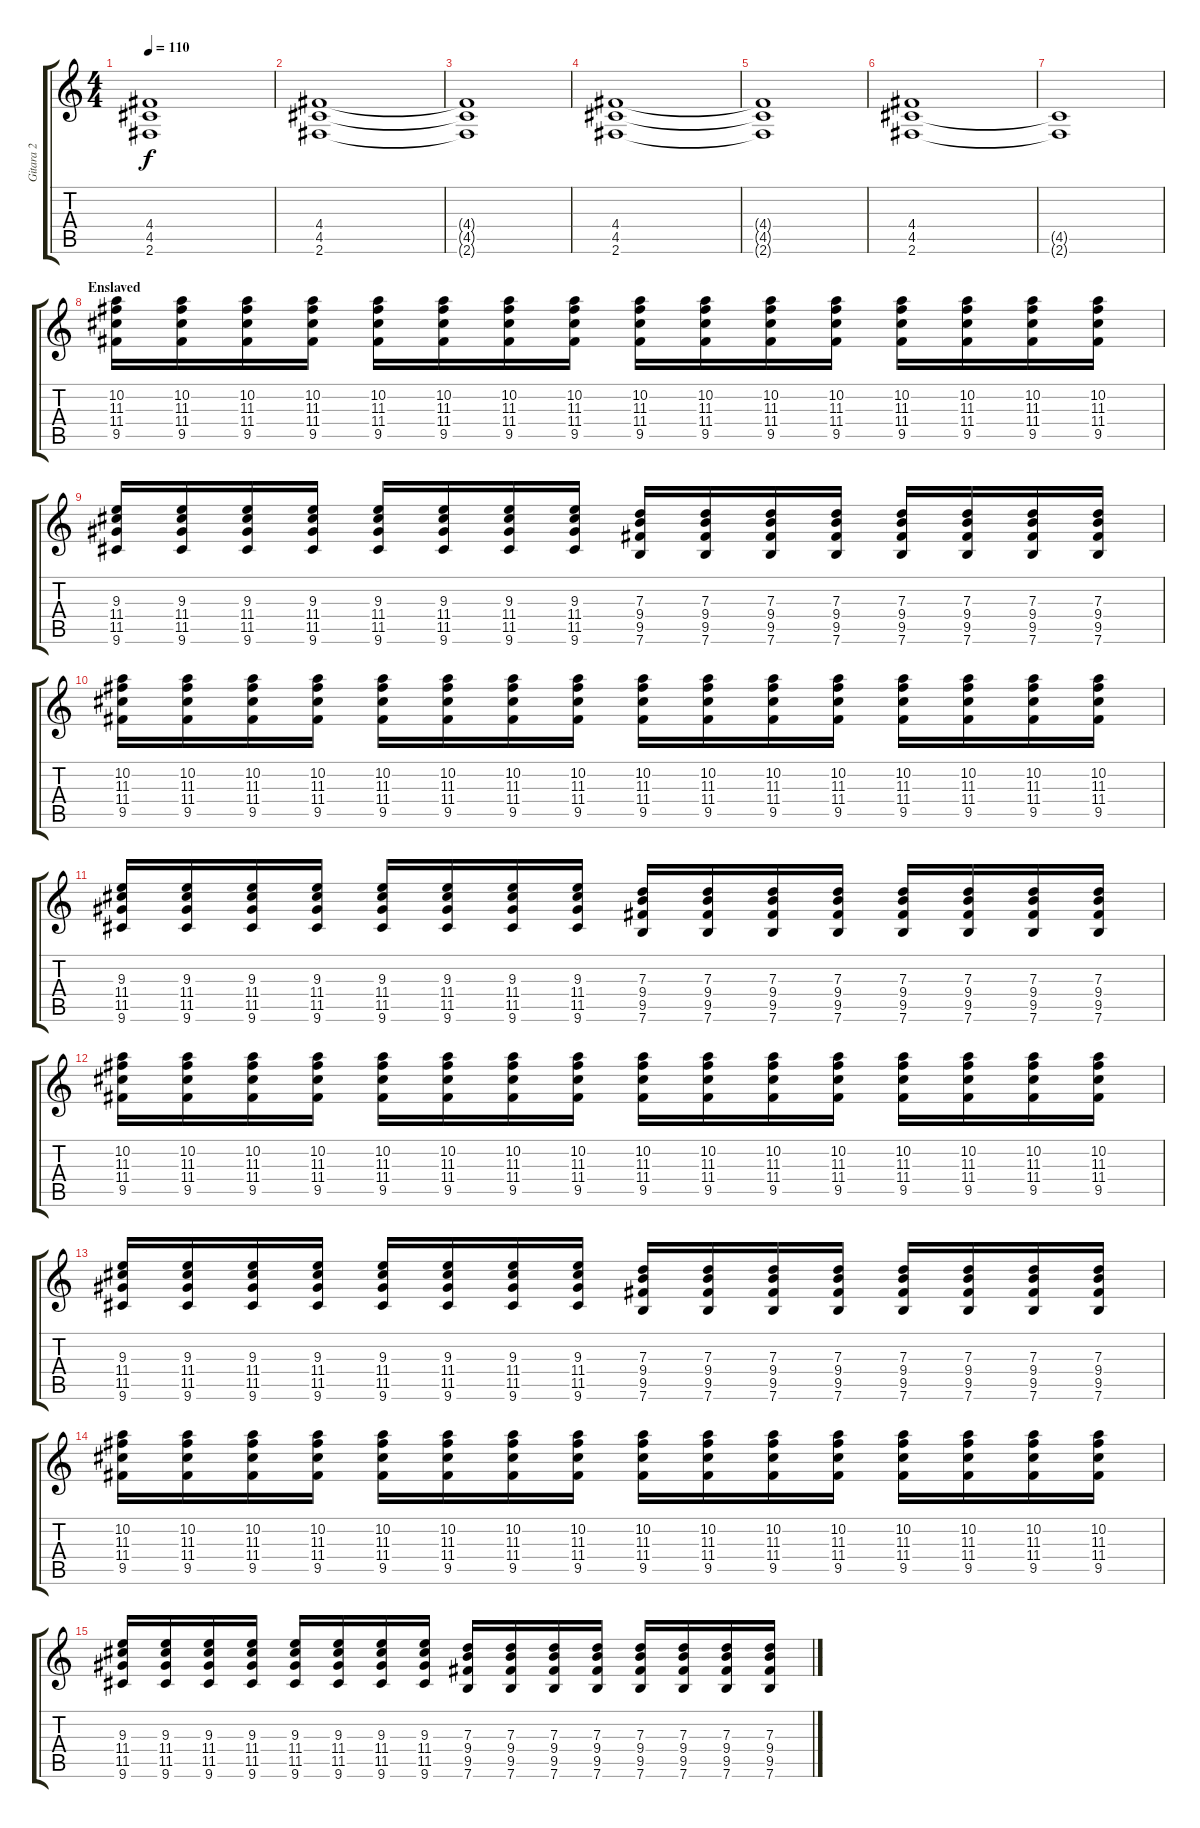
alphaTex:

\track ("Gitara 2" "Gitara 2") {instrument distortionguitar}
\staff {score tabs}
\tuning (E4 B3 G3 D3 A2 E2) {hide}
\ts (4 4)
\tempo 110
\clef g2
\ks c
(4.4{t} 4.5{t} 2.6{t}).1{dy f} |
(4.4 4.5 2.6).1 |
(4.4{t} 4.5{t} 2.6{t}).1 |
(4.4 4.5 2.6).1 |
(4.4{t} 4.5{t} 2.6{t}).1 |
(4.4 4.5 2.6).1 |
(4.5{t} 2.6{t}).1 |
\section ("" "Enslaved")
(10.2 11.3 11.4 9.5).16 (10.2 11.3 11.4 9.5).16 (10.2 11.3 11.4 9.5).16 (10.2 11.3 11.4 9.5).16 (10.2 11.3 11.4 9.5).16 (10.2 11.3 11.4 9.5).16 (10.2 11.3 11.4 9.5).16 (10.2 11.3 11.4 9.5).16 (10.2 11.3 11.4 9.5).16 (10.2 11.3 11.4 9.5).16 (10.2 11.3 11.4 9.5).16 (10.2 11.3 11.4 9.5).16 (10.2 11.3 11.4 9.5).16 (10.2 11.3 11.4 9.5).16 (10.2 11.3 11.4 9.5).16 (10.2 11.3 11.4 9.5).16 |
(9.3 11.4 11.5 9.6).16 (9.3 11.4 11.5 9.6).16 (9.3 11.4 11.5 9.6).16 (9.3 11.4 11.5 9.6).16 (9.3 11.4 11.5 9.6).16 (9.3 11.4 11.5 9.6).16 (9.3 11.4 11.5 9.6).16 (9.3 11.4 11.5 9.6).16 (7.3 9.4 9.5 7.6).16 (7.3 9.4 9.5 7.6).16 (7.3 9.4 9.5 7.6).16 (7.3 9.4 9.5 7.6).16 (7.3 9.4 9.5 7.6).16 (7.3 9.4 9.5 7.6).16 (7.3 9.4 9.5 7.6).16 (7.3 9.4 9.5 7.6).16 |
(10.2 11.3 11.4 9.5).16 (10.2 11.3 11.4 9.5).16 (10.2 11.3 11.4 9.5).16 (10.2 11.3 11.4 9.5).16 (10.2 11.3 11.4 9.5).16 (10.2 11.3 11.4 9.5).16 (10.2 11.3 11.4 9.5).16 (10.2 11.3 11.4 9.5).16 (10.2 11.3 11.4 9.5).16 (10.2 11.3 11.4 9.5).16 (10.2 11.3 11.4 9.5).16 (10.2 11.3 11.4 9.5).16 (10.2 11.3 11.4 9.5).16 (10.2 11.3 11.4 9.5).16 (10.2 11.3 11.4 9.5).16 (10.2 11.3 11.4 9.5).16 |
(9.3 11.4 11.5 9.6).16 (9.3 11.4 11.5 9.6).16 (9.3 11.4 11.5 9.6).16 (9.3 11.4 11.5 9.6).16 (9.3 11.4 11.5 9.6).16 (9.3 11.4 11.5 9.6).16 (9.3 11.4 11.5 9.6).16 (9.3 11.4 11.5 9.6).16 (7.3 9.4 9.5 7.6).16 (7.3 9.4 9.5 7.6).16 (7.3 9.4 9.5 7.6).16 (7.3 9.4 9.5 7.6).16 (7.3 9.4 9.5 7.6).16 (7.3 9.4 9.5 7.6).16 (7.3 9.4 9.5 7.6).16 (7.3 9.4 9.5 7.6).16 |
(10.2 11.3 11.4 9.5).16 (10.2 11.3 11.4 9.5).16 (10.2 11.3 11.4 9.5).16 (10.2 11.3 11.4 9.5).16 (10.2 11.3 11.4 9.5).16 (10.2 11.3 11.4 9.5).16 (10.2 11.3 11.4 9.5).16 (10.2 11.3 11.4 9.5).16 (10.2 11.3 11.4 9.5).16 (10.2 11.3 11.4 9.5).16 (10.2 11.3 11.4 9.5).16 (10.2 11.3 11.4 9.5).16 (10.2 11.3 11.4 9.5).16 (10.2 11.3 11.4 9.5).16 (10.2 11.3 11.4 9.5).16 (10.2 11.3 11.4 9.5).16 |
(9.3 11.4 11.5 9.6).16 (9.3 11.4 11.5 9.6).16 (9.3 11.4 11.5 9.6).16 (9.3 11.4 11.5 9.6).16 (9.3 11.4 11.5 9.6).16 (9.3 11.4 11.5 9.6).16 (9.3 11.4 11.5 9.6).16 (9.3 11.4 11.5 9.6).16 (7.3 9.4 9.5 7.6).16 (7.3 9.4 9.5 7.6).16 (7.3 9.4 9.5 7.6).16 (7.3 9.4 9.5 7.6).16 (7.3 9.4 9.5 7.6).16 (7.3 9.4 9.5 7.6).16 (7.3 9.4 9.5 7.6).16 (7.3 9.4 9.5 7.6).16 |
(10.2 11.3 11.4 9.5).16 (10.2 11.3 11.4 9.5).16 (10.2 11.3 11.4 9.5).16 (10.2 11.3 11.4 9.5).16 (10.2 11.3 11.4 9.5).16 (10.2 11.3 11.4 9.5).16 (10.2 11.3 11.4 9.5).16 (10.2 11.3 11.4 9.5).16 (10.2 11.3 11.4 9.5).16 (10.2 11.3 11.4 9.5).16 (10.2 11.3 11.4 9.5).16 (10.2 11.3 11.4 9.5).16 (10.2 11.3 11.4 9.5).16 (10.2 11.3 11.4 9.5).16 (10.2 11.3 11.4 9.5).16 (10.2 11.3 11.4 9.5).16 |
(9.3 11.4 11.5 9.6).16 (9.3 11.4 11.5 9.6).16 (9.3 11.4 11.5 9.6).16 (9.3 11.4 11.5 9.6).16 (9.3 11.4 11.5 9.6).16 (9.3 11.4 11.5 9.6).16 (9.3 11.4 11.5 9.6).16 (9.3 11.4 11.5 9.6).16 (7.3 9.4 9.5 7.6).16 (7.3 9.4 9.5 7.6).16 (7.3 9.4 9.5 7.6).16 (7.3 9.4 9.5 7.6).16 (7.3 9.4 9.5 7.6).16 (7.3 9.4 9.5 7.6).16 (7.3 9.4 9.5 7.6).16 (7.3 9.4 9.5 7.6).16
